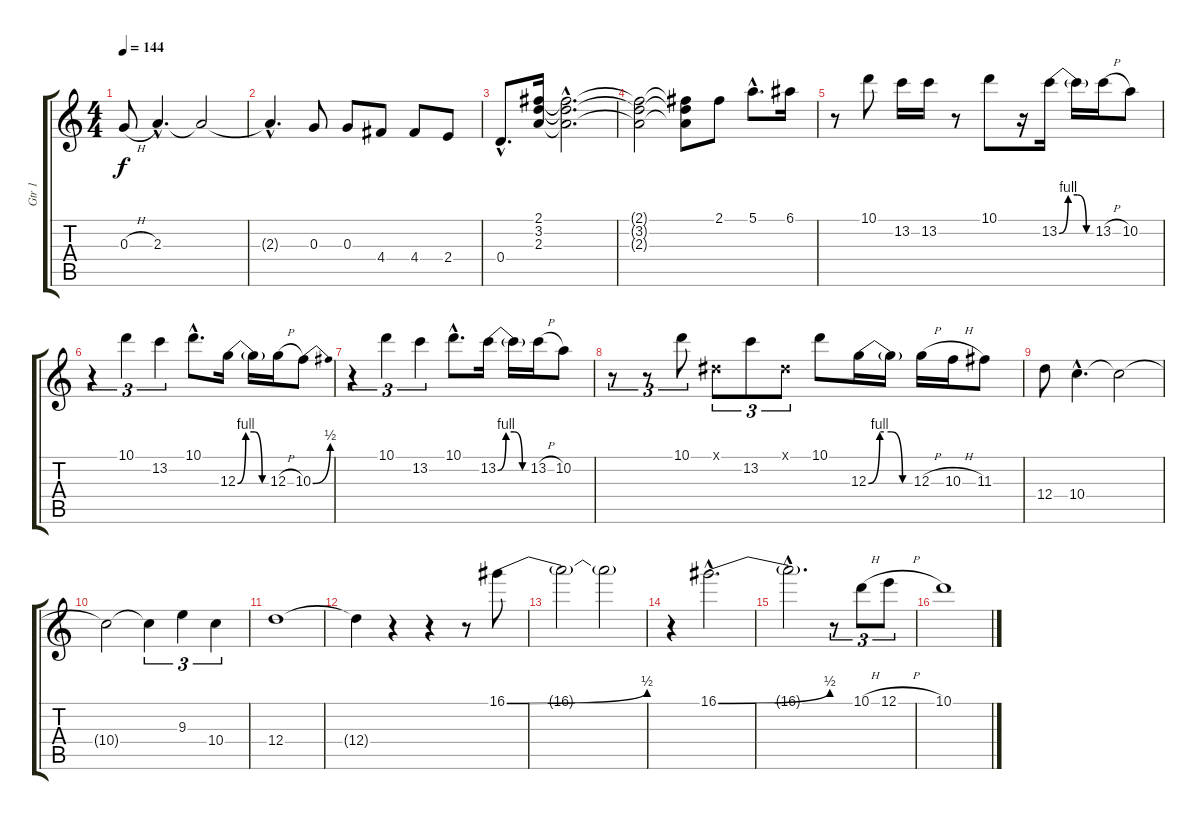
\track ("Gtr 1" "Gtr 1") {instrument distortionguitar}
\staff {score tabs}
\tuning (E4 B3 G3 D3 A2 E2) {hide}
\ts (4 4)
\tempo 144
\clef g2
\ks c
0.3{h}.8{dy f} 2.3{hac}.4{d} 2.3{t}.2 |
2.3{hac t}.4{d} 0.3.8 0.3.8 4.4.8 4.4.8 2.4.8 |
0.4{hac}.8{d} (2.1 3.2 2.3).16 (2.1{hac t} 3.2{hac t} 2.3{hac t}).2{d} |
(2.1{t} 3.2{t} 2.3{t}).2 (2.1{t} 3.2{t} 2.3{t}).8 2.1.8 5.1{hac}.8{d} 6.1.16 |
r.8 10.1.8 13.2.16 13.2.16 r.8 10.1.8 r.16 13.2{be (custom 0 0 15 4 30 4 45 0 60 0)}.16 13.2{t}.16 13.2{h}.16 10.2.8 |
r.4{tu (3 2)} 10.1.4{tu (3 2)} 13.2.4{tu (3 2)} 10.1{hac}.8{d} 12.3{be (custom 0 0 15 4 30 4 45 0 60 0)}.16 12.3{t}.16 12.3{h}.16 10.3{be (bend 0 0 60 2)}.8 |
r.4{tu (3 2)} 10.1.4{tu (3 2)} 13.2.4{tu (3 2)} 10.1{hac}.8{d} 13.2{be (custom 0 0 15 4 30 4 45 0 60 0)}.16 13.2{t}.16 13.2{h}.16 10.2.8 |
r.8{tu (3 2)} r.8{tu (3 2)} 10.1.8{tu (3 2)} -1.1{x}.8{tu (3 2)} 13.2.8{tu (3 2)} -1.1{x}.8{tu (3 2)} 10.1.8 12.3{be (custom 0 0 15 4 30 4 45 0 60 0)}.16 12.3{t}.16 12.3{h}.16 10.3{h}.16 11.3.8 |
12.4.8 10.4{hac}.4{d} 10.4{t}.2 |
10.4{t}.2 10.4{t}.4{tu (3 2)} 9.3.4{tu (3 2)} 10.4.4{tu (3 2)} |
12.4.1 |
12.4{t}.4 r.4 r.4 r.8 16.1{be (bend 0 0 60 2)}.8 |
16.1{t}.2 16.1{t}.2 |
r.4 16.1{be (bend 0 0 60 2) hac}.2{d} |
16.1{hac t}.2{d} r.8{tu (3 2)} 10.1{h}.8{tu (3 2)} 12.1{h}.8{tu (3 2)} |
10.1.1
